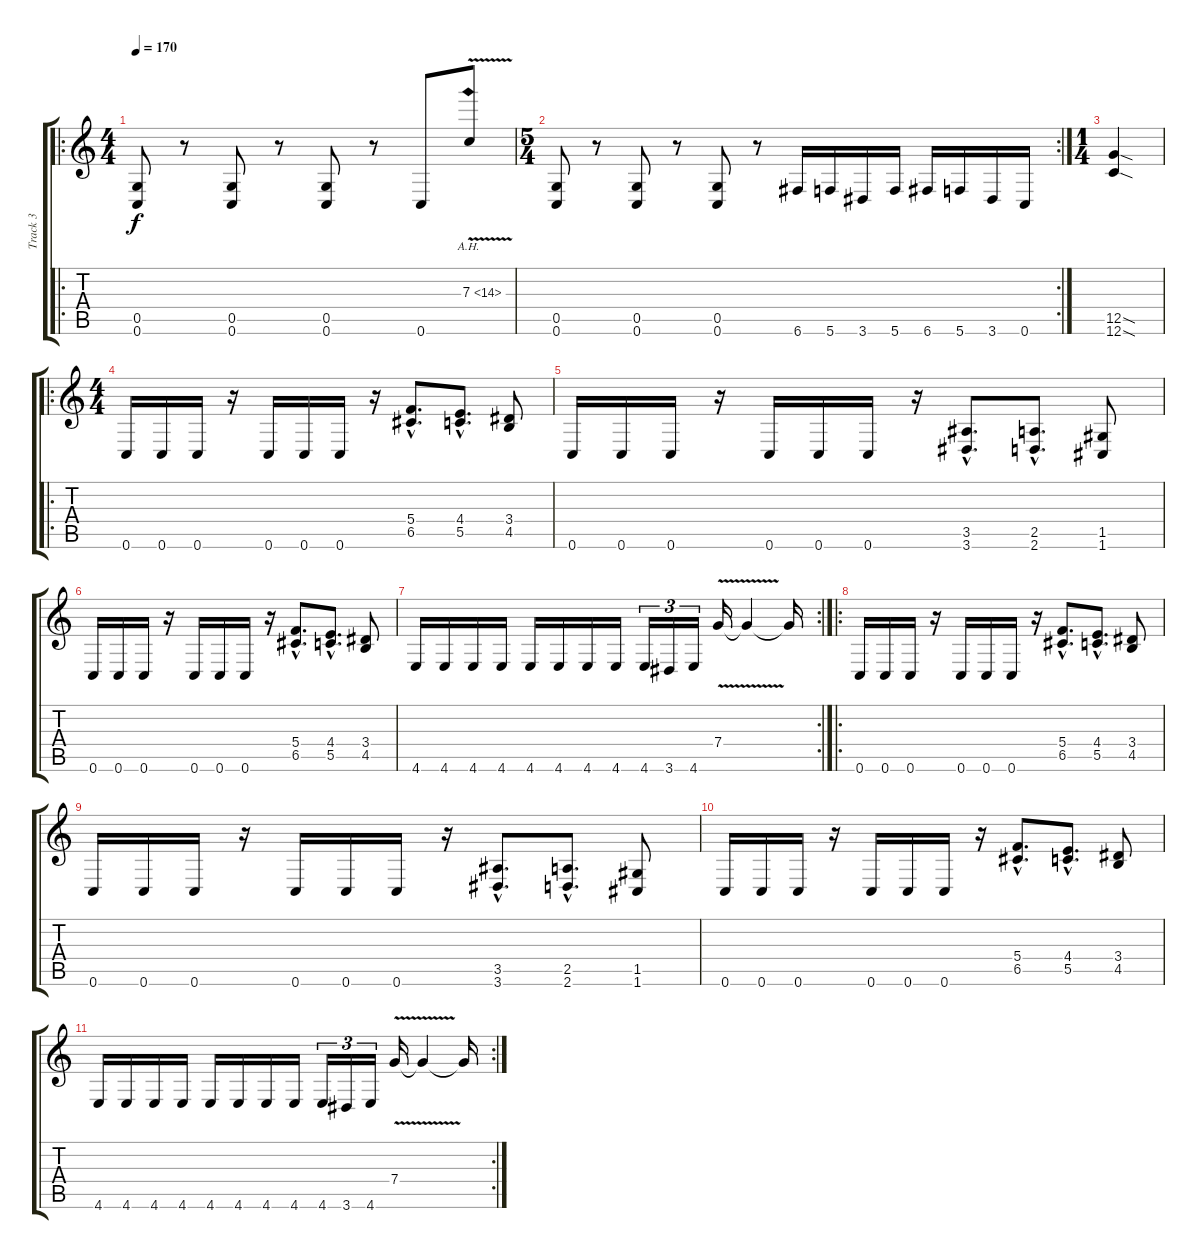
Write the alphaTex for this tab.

\track ("Track 3" "Track 3") {instrument distortionguitar}
\staff {score tabs}
\tuning (D4 A3 F3 C3 G2 C2) {hide}
\ro
\ts (4 4)
\tempo 170
\clef g2
\ks c
(0.5 0.6).8{dy f instrument distortionguitar} r.8 (0.5 0.6).8 r.8 (0.5 0.6).8 r.8 0.6.8 7.3{ah 7 v}.8 |
\rc 2
\ts (5 4)
(0.5 0.6).8 r.8 (0.5 0.6).8 r.8 (0.5 0.6).8 r.8 6.6.16 5.6.16 3.6.16 5.6.16 6.6.16 5.6.16 3.6.16 0.6.16 |
\ts (1 4)
(12.5{sod} 12.6{sod}).4 |
\ro
\ts (4 4)
0.6.16 0.6.16 0.6.16 r.16 0.6.16 0.6.16 0.6.16 r.16 (5.4{hac} 6.5{hac}).8{d} (4.4{hac} 5.5{hac}).8{d} (3.4 4.5).8 |
0.6.16 0.6.16 0.6.16 r.16 0.6.16 0.6.16 0.6.16 r.16 (3.5{hac} 3.6{hac}).8{d} (2.5{hac} 2.6{hac}).8{d} (1.5 1.6).8 |
0.6.16 0.6.16 0.6.16 r.16 0.6.16 0.6.16 0.6.16 r.16 (5.4{hac} 6.5{hac}).8{d} (4.4{hac} 5.5{hac}).8{d} (3.4 4.5).8 |
\rc 2
4.6.16 4.6.16 4.6.16 4.6.16 4.6.16 4.6.16 4.6.16 4.6.16 4.6.16{tu (3 2)} 3.6.16{tu (3 2)} 4.6.16{tu (3 2)} 7.4{v}.16 7.4{t}.4 7.4{t}.16 |
\ro
0.6.16 0.6.16 0.6.16 r.16 0.6.16 0.6.16 0.6.16 r.16 (5.4{hac} 6.5{hac}).8{d} (4.4{hac} 5.5{hac}).8{d} (3.4 4.5).8 |
0.6.16 0.6.16 0.6.16 r.16 0.6.16 0.6.16 0.6.16 r.16 (3.5{hac} 3.6{hac}).8{d} (2.5{hac} 2.6{hac}).8{d} (1.5 1.6).8 |
0.6.16 0.6.16 0.6.16 r.16 0.6.16 0.6.16 0.6.16 r.16 (5.4{hac} 6.5{hac}).8{d} (4.4{hac} 5.5{hac}).8{d} (3.4 4.5).8 |
\rc 2
4.6.16 4.6.16 4.6.16 4.6.16 4.6.16 4.6.16 4.6.16 4.6.16 4.6.16{tu (3 2)} 3.6.16{tu (3 2)} 4.6.16{tu (3 2)} 7.4{v}.16 7.4{t}.4 7.4{t}.16
